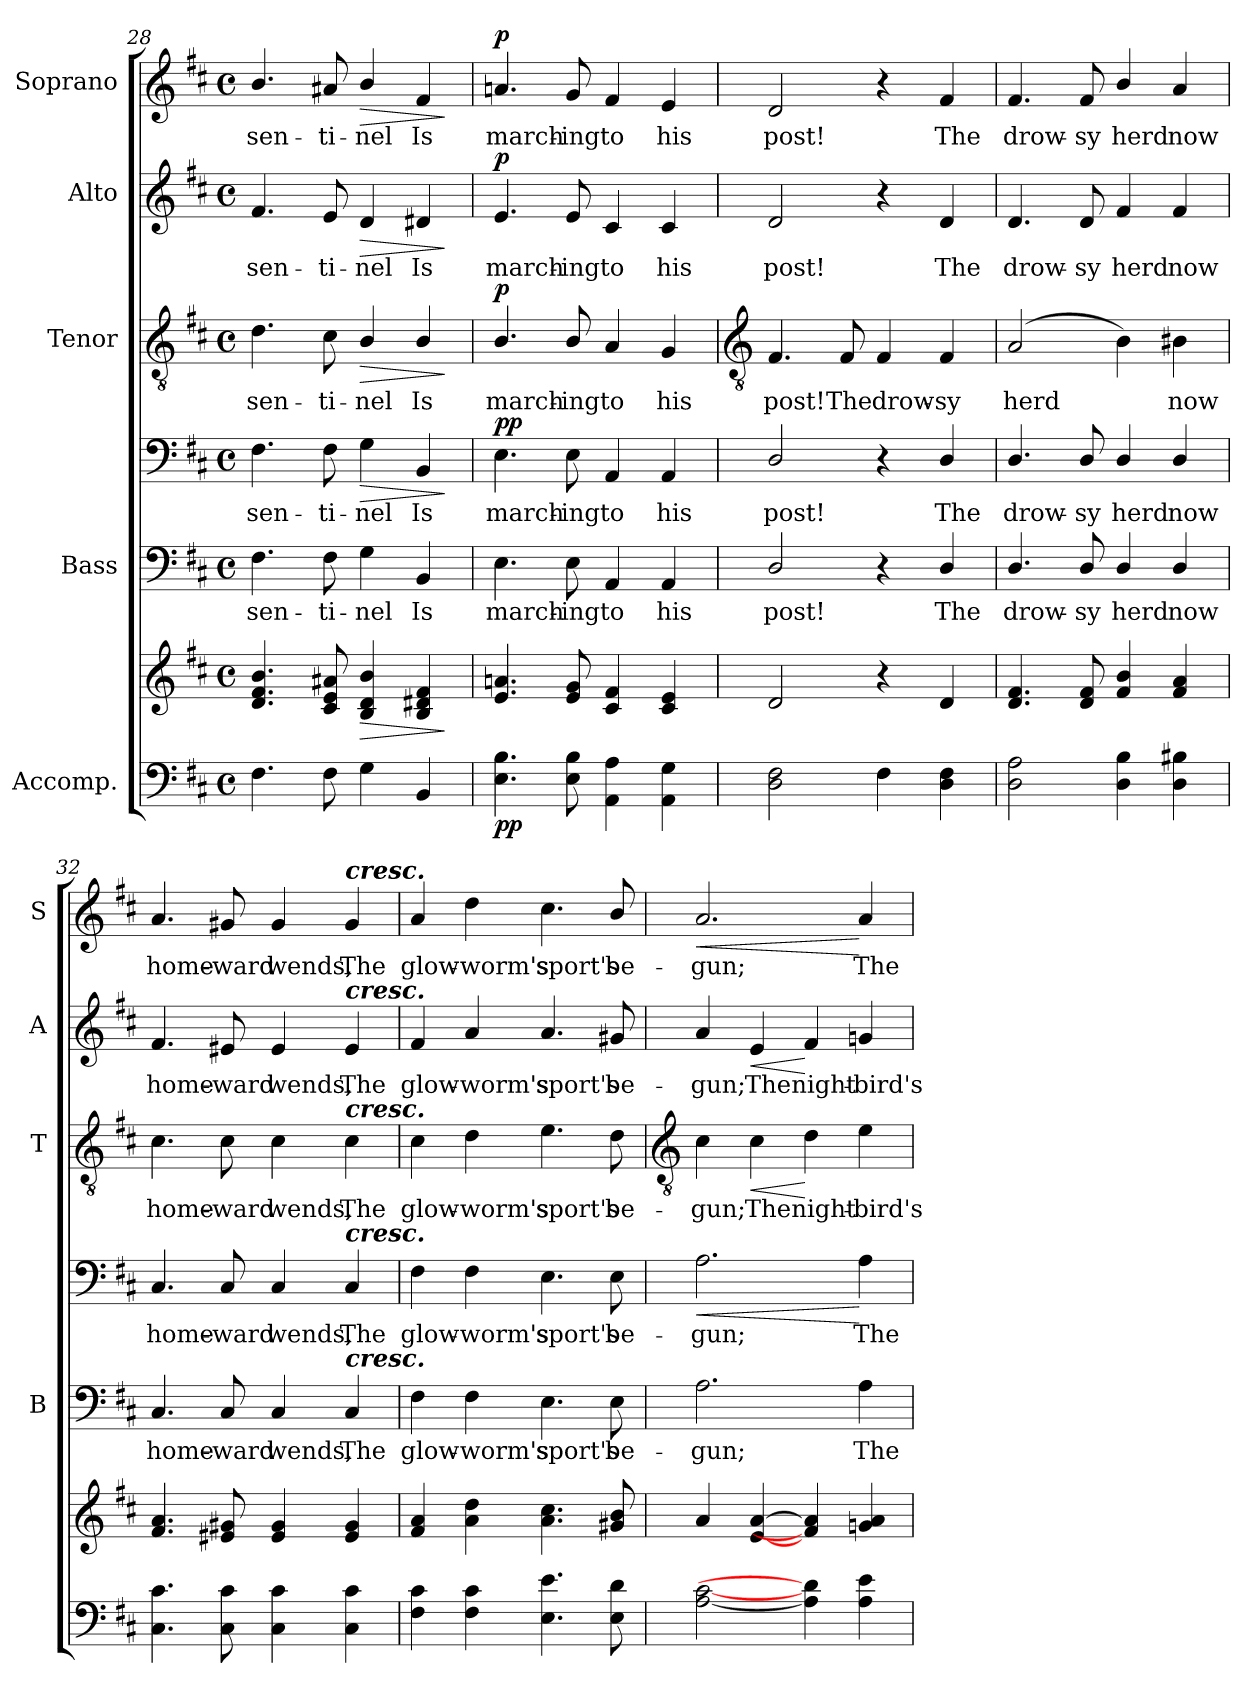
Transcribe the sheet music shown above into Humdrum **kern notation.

**kern	**kern	**dynam	**kern	**text	**kern	**text	**dynam	**kern	**text	**dynam	**kern	**text	**dynam	**kern	**text	**dynam
*part5	*part5	*part5	*part4	*part4	*part4	*part4	*part4	*part3	*part3	*part3	*part2	*part2	*part2	*part1	*part1	*part1
*staff7	*staff6	*staff6/7	*staff5	*staff5	*staff4	*staff4	*staff4/5	*staff3	*staff3	*staff3	*staff2	*staff2	*staff2	*staff1	*staff1	*staff1
*I"Accomp.	*	*	*I"Bass	*	*	*	*	*I"Tenor	*	*	*I"Alto	*	*	*I"Soprano	*	*
*	*	*	*I'B	*	*	*	*	*I'T	*	*	*I'A	*	*	*I'S	*	*
*clefF4	*clefG2	*	*	*	*clefF4	*	*	*clefGv2	*	*	*clefG2	*	*	*clefG2	*	*
*k[f#c#]	*k[f#c#]	*	*k[f#c#]	*	*k[f#c#]	*	*	*k[f#c#]	*	*	*k[f#c#]	*	*	*k[f#c#]	*	*
*D:	*D:	*	*D:	*	*D:	*	*	*D:	*	*	*D:	*	*	*D:	*	*
*M4/4	*M4/4	*	*M4/4	*	*M4/4	*	*	*M4/4	*	*	*M4/4	*	*	*M4/4	*	*
*met(c)	*met(c)	*	*met(c)	*	*met(c)	*	*	*met(c)	*	*	*met(c)	*	*	*met(c)	*	*
=28	=28	=28	=28	=28	=28	=28	=28	=28	=28	=28	=28	=28	=28	=28	=28	=28
!	!	!	!	!LO:LY:b	!	!LO:LY:b	!	!	!LO:LY:b	!	!	!LO:LY:b	!	!	!LO:LY:b	!
4.F#	4.d/ 4.f#/ 4.b/	.	4.F#	sen-	4.F#	sen-	.	4.d	sen-	.	4.f#	sen-	.	4.b/	sen-	.
!	!	!	!	!LO:LY:b	!	!LO:LY:b	!	!	!LO:LY:b	!	!	!LO:LY:b	!	!	!LO:LY:b	!
8F#	8c# 8e 8a#X	.	8F#	-ti-	8F#	-ti-	.	8c#	-ti-	.	8e	-ti-	.	8a#X	-ti-	.
!	!	!LO:HP:b	!	!LO:LY:b	!	!LO:LY:b	!LO:HP:b	!	!LO:LY:b	!LO:HP:b	!	!LO:LY:b	!LO:HP:b	!	!LO:LY:b	!LO:HP:b
4G	4B/ 4d/ 4b/	>	4G	-nel	4G	-nel	>	4B/	-nel	>	4d	-nel	>	4b/	-nel	>
!	!	!	!	!LO:LY:b	!	!LO:LY:b	!	!	!LO:LY:b	!	!	!LO:LY:b	!	!	!LO:LY:b	!
4BB	4B 4d#X 4f#	.	4BB	Is	4BB	Is	.	4B/	Is	.	4d#X	Is	.	4f#	Is	.
.	.	]	.	.	.	.	]	.	.	]	.	.	]	.	.	]
=29	=29	=29	=29	=29	=29	=29	=29	=29	=29	=29	=29	=29	=29	=29	=29	=29
!	!	!LO:DY:b=2	!	!LO:LY:b	!	!LO:LY:b	!	!	!LO:LY:b	!	!	!LO:LY:b	!	!	!LO:LY:b	!
!	!	!LO:DY:n=1:b	!	!	!	!	!LO:DY:b=2	!	!	!	!	!	!	!	!	!
!	!	!	!	!	!	!	!LO:DY:n=1:b	!	!	!LO:DY:b	!	!	!LO:DY:b	!	!	!LO:DY:b
4.E 4.B	4.e 4.an	p p	4.E	march-	4.E	march-	p p	4.B/	march-	p	4.e	march-	p	4.an	march-	p
!	!	!	!	!LO:LY:b	!	!LO:LY:b	!	!	!LO:LY:b	!	!	!LO:LY:b	!	!	!LO:LY:b	!
8E 8B	8e 8g	.	8E	-ing	8E	-ing	.	8B/	-ing	.	8e	-ing	.	8g	-ing	.
!	!	!	!	!LO:LY:b	!	!LO:LY:b	!	!	!LO:LY:b	!	!	!LO:LY:b	!	!	!LO:LY:b	!
4AA 4A	4c# 4f#	.	4AA	to	4AA	to	.	4A	to	.	4c#	to	.	4f#	to	.
!	!	!	!	!LO:LY:b	!	!LO:LY:b	!	!	!LO:LY:b	!	!	!LO:LY:b	!	!	!LO:LY:b	!
4AA 4G	4c# 4e	.	4AA	his	4AA	his	.	4G	his	.	4c#	his	.	4e	his	.
!!LO:LB:g=z
=30	=30	=30	=30	=30	=30	=30	=30	=30	=30	=30	=30	=30	=30	=30	=30	=30
*	*	*	*	*	*	*	*	*clefGv2	*	*	*	*	*	*	*	*
!	!	!	!	!LO:LY:b	!	!LO:LY:b	!	!	!LO:LY:b	!	!	!LO:LY:b	!	!	!LO:LY:b	!
2D 2F#	2d	.	2D/	post!	2D/	post!	.	4.F#	post!	.	2d	post!	.	2d	post!	.
!	!	!	!	!	!	!	!	!	!LO:LY:b	!	!	!	!	!	!	!
.	.	.	.	.	.	.	.	8F#	The	.	.	.	.	.	.	.
!	!	!	!	!	!	!	!	!	!LO:LY:b	!	!	!	!	!	!	!
4F#	4r	.	4r	.	4r	.	.	4F#	drow-	.	4r	.	.	4r	.	.
!	!	!	!	!LO:LY:b	!	!LO:LY:b	!	!	!LO:LY:b	!	!	!LO:LY:b	!	!	!LO:LY:b	!
4D 4F#	4d	.	4D/	The	4D/	The	.	4F#	-sy	.	4d	The	.	4f#	The	.
=31	=31	=31	=31	=31	=31	=31	=31	=31	=31	=31	=31	=31	=31	=31	=31	=31
!	!	!	!	!LO:LY:b	!	!LO:LY:b	!	!	!LO:LY:b	!	!	!LO:LY:b	!	!	!LO:LY:b	!
2D 2A	4.d 4.f#	.	4.D/	drow-	4.D/	drow-	.	(<2A	herd	.	4.d	drow-	.	4.f#	drow-	.
!	!	!	!	!LO:LY:b	!	!LO:LY:b	!	!	!	!	!	!LO:LY:b	!	!	!LO:LY:b	!
.	8d 8f#	.	8D/	-sy	8D/	-sy	.	.	.	.	8d	-sy	.	8f#	-sy	.
!	!	!	!	!LO:LY:b	!	!LO:LY:b	!	!	!	!	!	!LO:LY:b	!	!	!LO:LY:b	!
4D 4B	4f# 4b	.	4D/	herd	4D/	herd	.	4B)	.	.	4f#	herd	.	4b/	herd	.
!	!	!	!	!LO:LY:b	!	!LO:LY:b	!	!	!LO:LY:b	!	!	!LO:LY:b	!	!	!LO:LY:b	!
4D 4B#X	4f# 4a	.	4D/	now	4D/	now	.	4B#X	now	.	4f#	now	.	4a	now	.
=32	=32	=32	=32	=32	=32	=32	=32	=32	=32	=32	=32	=32	=32	=32	=32	=32
!	!	!	!	!LO:LY:b	!	!LO:LY:b	!	!	!LO:LY:b	!	!	!LO:LY:b	!	!	!LO:LY:b	!
4.C# 4.c#	4.f# 4.a	.	4.C#	home-	4.C#	home-	.	4.c#	home-	.	4.f#	home-	.	4.a	home-	.
!	!	!	!	!LO:LY:b	!	!LO:LY:b	!	!	!LO:LY:b	!	!	!LO:LY:b	!	!	!LO:LY:b	!
8C# 8c#	8e#X 8g#X	.	8C#	-ward	8C#	-ward	.	8c#	-ward	.	8e#X	-ward	.	8g#X	-ward	.
!	!	!	!	!LO:LY:b	!	!LO:LY:b	!	!	!LO:LY:b	!	!	!LO:LY:b	!	!	!LO:LY:b	!
4C# 4c#	4e# 4g#	.	4C#	wends,	4C#	wends,	.	4c#	wends,	.	4e#	wends,	.	4g#	wends,	.
!	!	!	!	!	!	!	!	!	!	!	!	!	!	!LO:TX:a:Bi:t=cresc.	!	!
!	!	!	!	!	!	!	!	!	!	!	!LO:TX:a:Bi:t=cresc.	!	!	!	!	!
!	!	!	!	!	!	!	!	!LO:TX:a:Bi:t=cresc.	!	!	!	!	!	!	!	!
!	!	!	!	!	!LO:TX:a:Bi:t=cresc.	!	!	!	!	!	!	!	!	!	!	!
!	!	!	!LO:TX:a:Bi:t=cresc.	!	!	!	!	!	!	!	!	!	!	!	!	!
!	!	!	!	!LO:LY:b	!	!LO:LY:b	!	!	!LO:LY:b	!	!	!LO:LY:b	!	!	!LO:LY:b	!
4C# 4c#	4e# 4g#	.	4C#	The	4C#	The	.	4c#	The	.	4e#	The	.	4g#	The	.
=33	=33	=33	=33	=33	=33	=33	=33	=33	=33	=33	=33	=33	=33	=33	=33	=33
!	!	!	!	!LO:LY:b	!	!LO:LY:b	!	!	!LO:LY:b	!	!	!LO:LY:b	!	!	!LO:LY:b	!
4F# 4c#	4f# 4a	.	4F#	glow-	4F#	glow-	.	4c#	glow-	.	4f#	glow-	.	4a	glow-	.
!	!	!	!	!LO:LY:b	!	!LO:LY:b	!	!	!LO:LY:b	!	!	!LO:LY:b	!	!	!LO:LY:b	!
4F# 4c#	4a 4dd	.	4F#	-worm's	4F#	-worm's	.	4d	-worm's	.	4a	-worm's	.	4dd	-worm's	.
!	!	!	!	!LO:LY:b	!	!LO:LY:b	!	!	!LO:LY:b	!	!	!LO:LY:b	!	!	!LO:LY:b	!
4.E 4.e	4.a 4.cc#	.	4.E	sport's	4.E	sport's	.	4.e	sport's	.	4.a	sport's	.	4.cc#	sport's	.
!	!	!	!	!LO:LY:b	!	!LO:LY:b	!	!	!LO:LY:b	!	!	!LO:LY:b	!	!	!LO:LY:b	!
8E 8d	8g#X 8b	.	8E	be-	8E	be-	.	8d	be-	.	8g#X	be-	.	8b/	be-	.
!!LO:LB:g=z
=34	=34	=34	=34	=34	=34	=34	=34	=34	=34	=34	=34	=34	=34	=34	=34	=34
*	*	*	*	*	*	*	*	*clefGv2	*	*	*	*	*	*	*	*
*^	*	*	*	*	*	*	*	*	*	*	*	*	*	*	*	*
!	!	!	!	!	!LO:LY:b	!	!LO:LY:b	!LO:HP:b	!	!LO:LY:b	!	!	!LO:LY:b	!	!	!LO:LY:b	!LO:HP:b
1ryy	[2A\ [2c#\	4a	.	2.A	-gun;	2.A	-gun;	<	4c#	-gun;	.	4a	-gun;	.	2.a	-gun;	<
!	!	!	!	!	!	!	!	!	!	!LO:LY:b	!LO:HP:b	!	!LO:LY:b	!LO:HP:b	!	!	!
.	.	[4e [4a	.	.	.	.	.	.	4c#	The	<	4e	The	<	.	.	.
!	!	!	!	!	!	!	!	!	!	!LO:LY:b	!	!	!LO:LY:b	!	!	!	!
.	4A\] 4d\]	4f#] 4a]	.	.	.	.	.	.	4d	night-	[	4f#	night-	[	.	.	.
!	!	!	!	!	!LO:LY:b	!	!LO:LY:b	!	!	!LO:LY:b	!	!	!LO:LY:b	!	!	!LO:LY:b	!
.	4A\ 4e\	4gn 4a	.	4A	The	4A	The	[	4e	-bird's	.	4gn	-bird's	.	4a	The	[
*v	*v	*	*	*	*	*	*	*	*	*	*	*	*	*	*	*	*
=	=	=	=	=	=	=	=	=	=	=	=	=	=	=	=	=
*-	*-	*-	*-	*-	*-	*-	*-	*-	*-	*-	*-	*-	*-	*-	*-	*-
